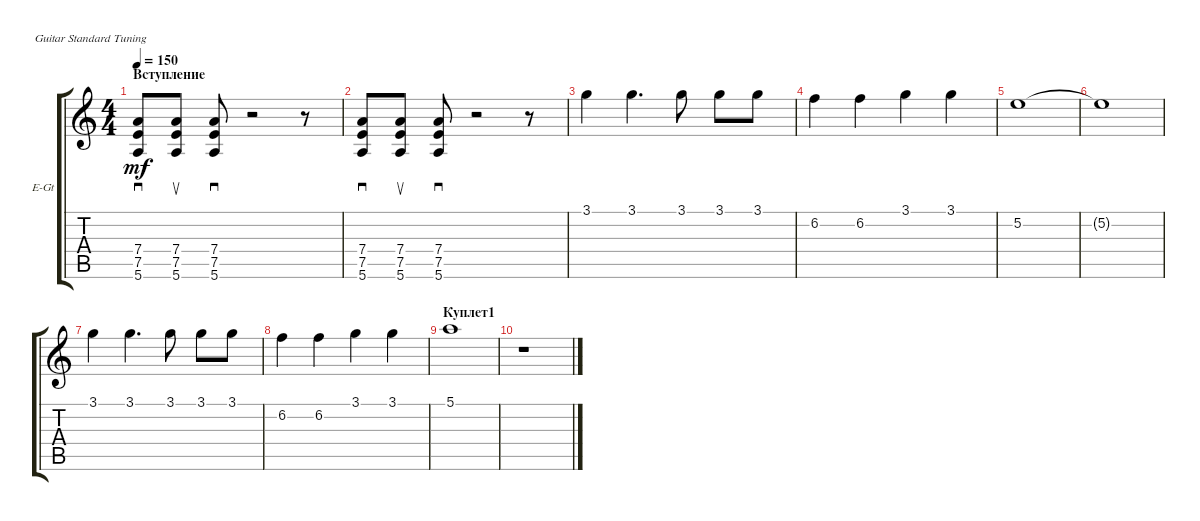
\defaultSystemsLayout 4
\bracketExtendMode groupsimilarinstruments
\firstSystemTrackNameOrientation horizontal
\otherSystemsTrackNameOrientation horizontal
\track ("Solo" "E-Gt") {instrument overdrivenguitar}
\staff {score tabs}
\tuning (E4 B3 G3 D3 A2 E2)
\ts (4 4)
\section ("" "Вступление")
\tempo 150
\clef g2
\scale
0.487395
\ks c
(5.6 7.5 7.4).8{sd dy mf instrument overdrivenguitar} (5.6 7.5 7.4).8{su} (5.6 7.5 7.4).8{sd} r.2 r.8 |
\scale
0.256303 (5.6 7.5 7.4).8{sd} (5.6 7.5 7.4).8{su} (5.6 7.5 7.4).8{sd} r.2 r.8 |
\scale
0.256303 3.1.4 3.1.4{d} 3.1.8 3.1.8 3.1.8 |
\scale
0.333333 6.2.4 6.2.4 3.1.4 3.1.4 |
\scale
0.333333 5.2.1 |
\scale
0.333333 5.2{t}.1 |
\scale
0.333333 3.1.4 3.1.4{d} 3.1.8 3.1.8 3.1.8 |
\scale
0.333333 6.2.4 6.2.4 3.1.4 3.1.4 |
\section ("" "Куплет1")
\scale
0.333333 5.1.1 |
\scale
0.333333 r.1 |
\scale
0.333333 |
\scale
0.333333 |
\scale
0.333333 |
\scale
0.333333 |
\scale
0.333333 |
\scale
0.333333
